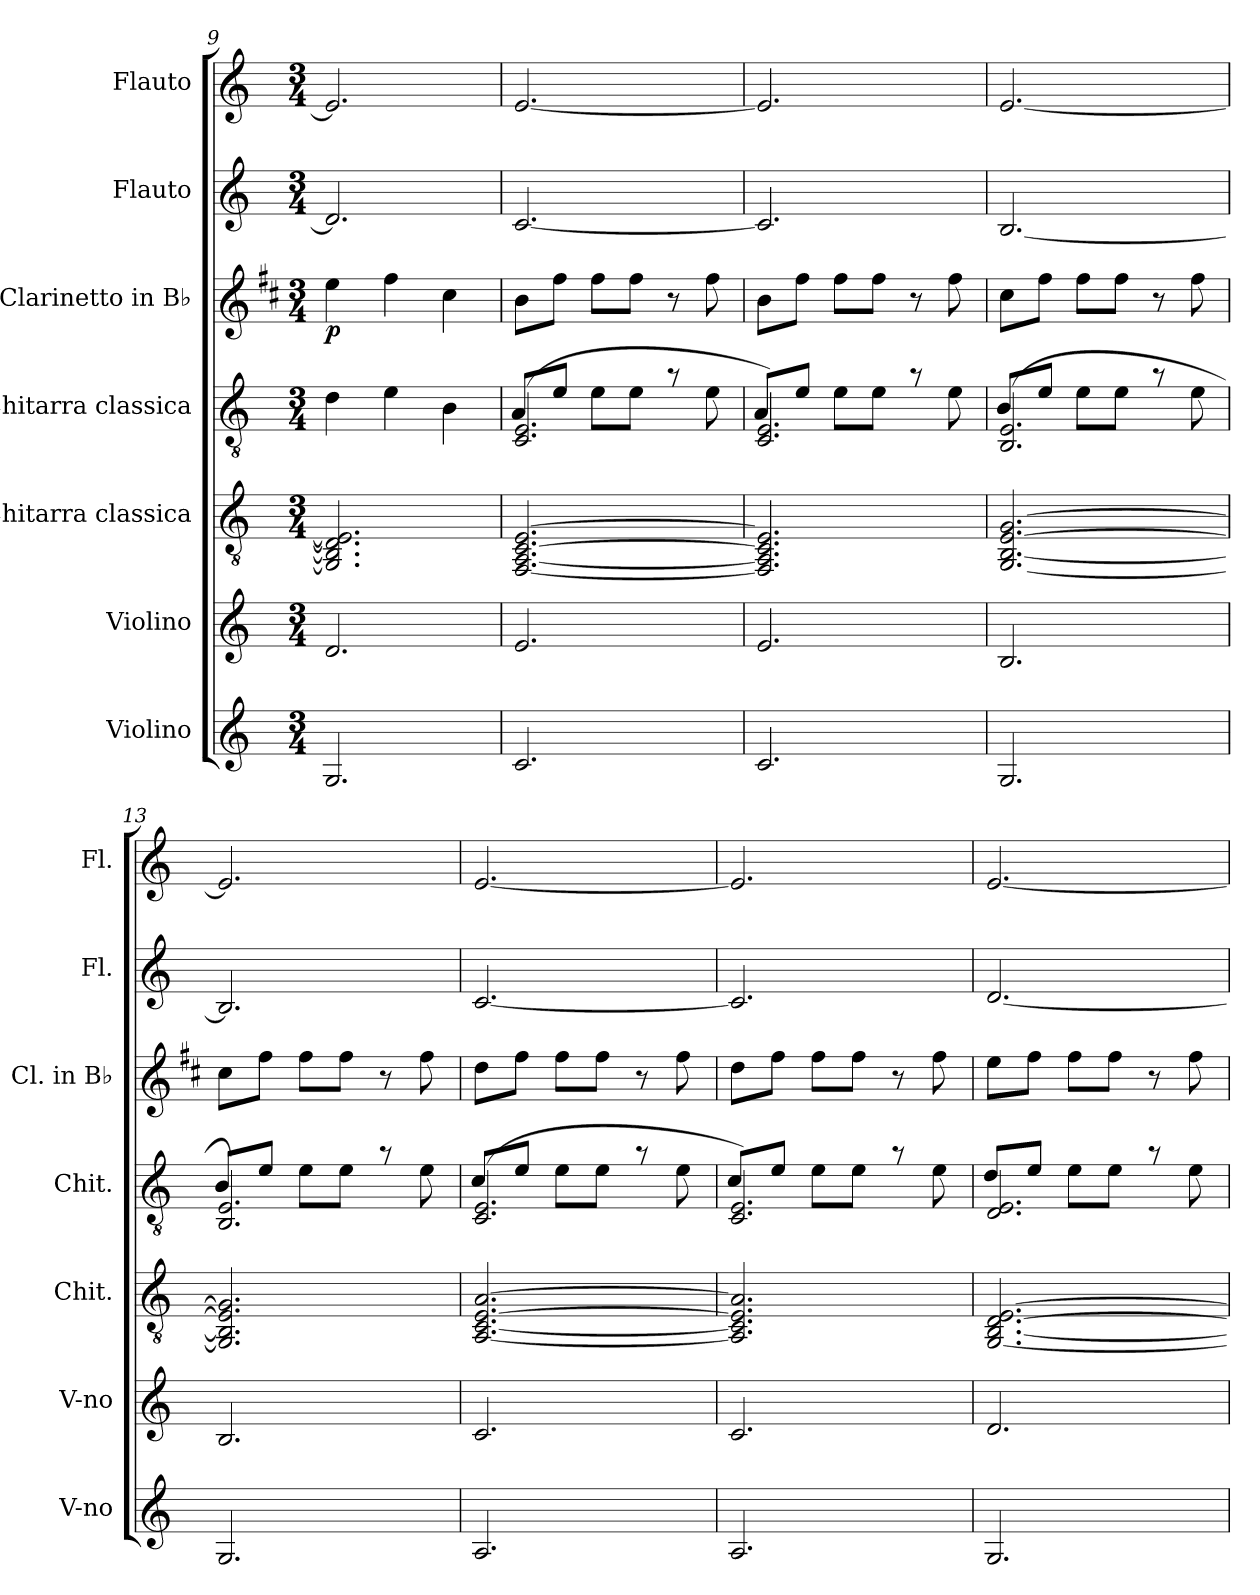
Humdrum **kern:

**kern	**kern	**kern	**kern	**kern	**dynam	**kern	**kern
*part7	*part6	*part5	*part4	*part3	*part3	*part2	*part1
*staff7	*staff6	*staff5	*staff4	*staff3	*staff3	*staff2	*staff1
*I"Violino	*I"Violino	*I"Chitarra classica	*I"Chitarra classica	*I"Clarinetto in B♭	*	*I"Flauto	*I"Flauto
*I'V-no	*I'V-no	*I'Chit.	*I'Chit.	*I'Cl. in B♭	*	*I'Fl.	*I'Fl.
*clefG2	*clefG2	*clefGv2	*clefGv2	*clefG2	*	*clefG2	*clefG2
*	*	*	*	*ITrd1c2	*	*	*
*k[]	*k[]	*k[]	*k[]	*k[]	*	*k[]	*k[]
*M3/4	*M3/4	*M3/4	*M3/4	*M3/4	*	*M3/4	*M3/4
=9	=9	=9	=9	=9	=9	=9	=9
!	!	!	!	!	!LO:DY:b	!	!
2.G/	2.d/	2.GG/] 2.BB/] 2.D/] 2.E/]	4d\	4dd\	p	2.d/]	2.e/]
.	.	.	4e\	4ee\	.	.	.
.	.	.	4B\	4b\	.	.	.
!!LO:PB:g=z
=10	=10	=10	=10	=10	=10	=10	=10
*	*	*	*^	*	*	*	*
2.c/	2.e/	[2.FF/ [2.AA/ [2.C/ [2.E/	(<2.C/ 2.E/	8A/L	8a\L	.	[2.c/	[2.e/
.	.	.	.	8e/J	8ee\J	.	.	.
.	.	.	.	8e\L	8ee\L	.	.	.
.	.	.	.	8e\J	8ee\J	.	.	.
.	.	.	.	8ra	8r	.	.	.
.	.	.	.	8e\	8ee\	.	.	.
=11	=11	=11	=11	=11	=11	=11	=11	=11
2.c/	2.e/	2.FF/] 2.AA/] 2.C/] 2.E/]	2.C/ 2.E/)	8A/L	8a\L	.	2.c/]	2.e/]
.	.	.	.	8e/J	8ee\J	.	.	.
.	.	.	.	8e\L	8ee\L	.	.	.
.	.	.	.	8e\J	8ee\J	.	.	.
.	.	.	.	8ra	8r	.	.	.
.	.	.	.	8e\	8ee\	.	.	.
=12	=12	=12	=12	=12	=12	=12	=12	=12
2.G/	2.B/	[2.GG/ [2.BB/ [2.E/ [2.G/	(<2.BB/ 2.E/	8B/L	8b\L	.	[2.B/	[2.e/
.	.	.	.	8e/J	8ee\J	.	.	.
.	.	.	.	8e\L	8ee\L	.	.	.
.	.	.	.	8e\J	8ee\J	.	.	.
.	.	.	.	8ra	8r	.	.	.
.	.	.	.	8e\	8ee\	.	.	.
=13	=13	=13	=13	=13	=13	=13	=13	=13
2.G/	2.B/	2.GG/] 2.BB/] 2.E/] 2.G/]	2.BB/ 2.E/)	8B/L	8b\L	.	2.B/]	2.e/]
.	.	.	.	8e/J	8ee\J	.	.	.
.	.	.	.	8e\L	8ee\L	.	.	.
.	.	.	.	8e\J	8ee\J	.	.	.
.	.	.	.	8ra	8r	.	.	.
.	.	.	.	8e\	8ee\	.	.	.
=14	=14	=14	=14	=14	=14	=14	=14	=14
2.A/	2.c/	[2.AA/ [2.C/ [2.E/ [2.A/	(<2.C/ 2.E/	8c/L	8cc\L	.	[2.c/	[2.e/
.	.	.	.	8e/J	8ee\J	.	.	.
.	.	.	.	8e\L	8ee\L	.	.	.
.	.	.	.	8e\J	8ee\J	.	.	.
.	.	.	.	8ra	8r	.	.	.
.	.	.	.	8e\	8ee\	.	.	.
=15	=15	=15	=15	=15	=15	=15	=15	=15
2.A/	2.c/	2.AA/] 2.C/] 2.E/] 2.A/]	2.C/ 2.E/)	8c/L	8cc\L	.	2.c/]	2.e/]
.	.	.	.	8e/J	8ee\J	.	.	.
.	.	.	.	8e\L	8ee\L	.	.	.
.	.	.	.	8e\J	8ee\J	.	.	.
.	.	.	.	8ra	8r	.	.	.
.	.	.	.	8e\	8ee\	.	.	.
!!LO:PB:g=z
=16	=16	=16	=16	=16	=16	=16	=16	=16
2.G/	2.d/	[2.GG/ [2.BB/ [2.D/ [2.E/	2.D/ 2.E/	8d/L	8dd\L	.	[2.d/	[2.e/
.	.	.	.	8e/J	8ee\J	.	.	.
.	.	.	.	8e\L	8ee\L	.	.	.
.	.	.	.	8e\J	8ee\J	.	.	.
.	.	.	.	8ra	8r	.	.	.
.	.	.	.	8e\	8ee\	.	.	.
*	*	*	*v	*v	*	*	*	*
=	=	=	=	=	=	=	=
*-	*-	*-	*-	*-	*-	*-	*-
